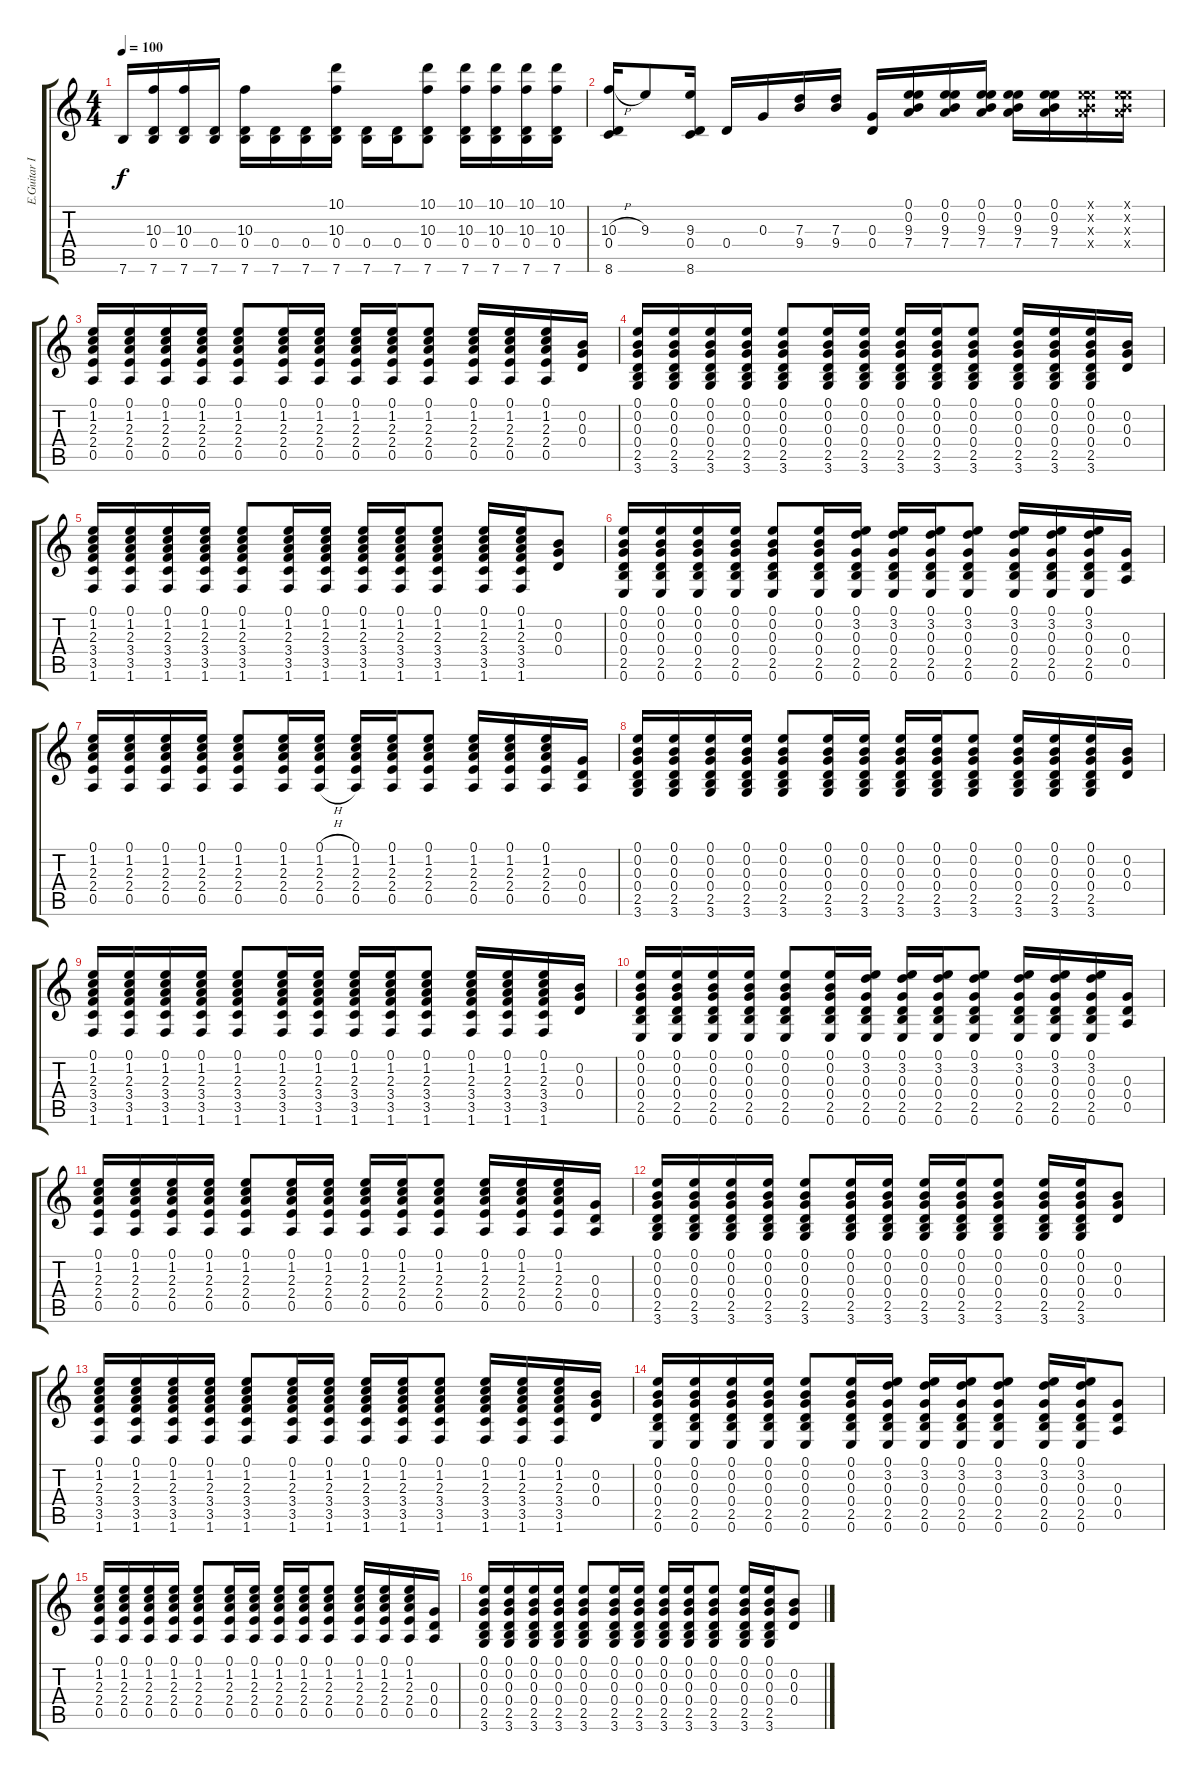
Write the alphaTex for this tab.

\track ("E.Guitar II" "E.Guitar I") {instrument electricguitarjazz}
\staff {score tabs}
\tuning (E4 B3 G3 D3 A2 E2) {hide}
\ts (4 4)
\tempo 100
\clef g2
\ks c
7.6.16{dy f} (10.3 0.4 7.6).16 (10.3 0.4 7.6).16 (0.4 7.6).16 (10.3 0.4 7.6).16 (0.4 7.6).16 (0.4 7.6).16 (10.1 10.3 0.4 7.6).16 (0.4 7.6).16 (0.4 7.6).16 (10.1 10.3 0.4 7.6).8 (10.1 10.3 0.4 7.6).16 (10.1 10.3 0.4 7.6).16 (10.1 10.3 0.4 7.6).16 (10.1 10.3 0.4 7.6).16 |
(10.3{h} 0.4 8.6).16 9.3.8 (9.3 0.4 8.6).16 0.4.16 0.3.16 (7.3 9.4).16 (7.3 9.4).16 (0.3 0.4).16 (0.1 0.2 9.3 7.4).16 (0.1 0.2 9.3 7.4).16 (0.1 0.2 9.3 7.4).16 (0.1 0.2 9.3 7.4).16 (0.1 0.2 9.3 7.4).16 (0.1{x} 0.2{x} 9.3{x} 7.4{x}).16 (0.1{x} 0.2{x} 9.3{x} 7.4{x}).16 |
(0.1 1.2 2.3 2.4 0.5).16 (0.1 1.2 2.3 2.4 0.5).16 (0.1 1.2 2.3 2.4 0.5).16 (0.1 1.2 2.3 2.4 0.5).16 (0.1 1.2 2.3 2.4 0.5).8 (0.1 1.2 2.3 2.4 0.5).16 (0.1 1.2 2.3 2.4 0.5).16 (0.1 1.2 2.3 2.4 0.5).16 (0.1 1.2 2.3 2.4 0.5).16 (0.1 1.2 2.3 2.4 0.5).8 (0.1 1.2 2.3 2.4 0.5).16 (0.1 1.2 2.3 2.4 0.5).16 (0.1 1.2 2.3 2.4 0.5).16 (0.2 0.3 0.4).16 |
(0.1 0.2 0.3 0.4 2.5 3.6).16 (0.1 0.2 0.3 0.4 2.5 3.6).16 (0.1 0.2 0.3 0.4 2.5 3.6).16 (0.1 0.2 0.3 0.4 2.5 3.6).16 (0.1 0.2 0.3 0.4 2.5 3.6).8 (0.1 0.2 0.3 0.4 2.5 3.6).16 (0.1 0.2 0.3 0.4 2.5 3.6).16 (0.1 0.2 0.3 0.4 2.5 3.6).16 (0.1 0.2 0.3 0.4 2.5 3.6).16 (0.1 0.2 0.3 0.4 2.5 3.6).8 (0.1 0.2 0.3 0.4 2.5 3.6).16 (0.1 0.2 0.3 0.4 2.5 3.6).16 (0.1 0.2 0.3 0.4 2.5 3.6).16 (0.2 0.3 0.4).16 |
(0.1 1.2 2.3 3.4 3.5 1.6).16 (0.1 1.2 2.3 3.4 3.5 1.6).16 (0.1 1.2 2.3 3.4 3.5 1.6).16 (0.1 1.2 2.3 3.4 3.5 1.6).16 (0.1 1.2 2.3 3.4 3.5 1.6).8 (0.1 1.2 2.3 3.4 3.5 1.6).16 (0.1 1.2 2.3 3.4 3.5 1.6).16 (0.1 1.2 2.3 3.4 3.5 1.6).16 (0.1 1.2 2.3 3.4 3.5 1.6).16 (0.1 1.2 2.3 3.4 3.5 1.6).8 (0.1 1.2 2.3 3.4 3.5 1.6).16 (0.1 1.2 2.3 3.4 3.5 1.6).16 (0.2 0.3 0.4).8 |
(0.1 0.2 0.3 0.4 2.5 0.6).16 (0.1 0.2 0.3 0.4 2.5 0.6).16 (0.1 0.2 0.3 0.4 2.5 0.6).16 (0.1 0.2 0.3 0.4 2.5 0.6).16 (0.1 0.2 0.3 0.4 2.5 0.6).8 (0.1 0.2 0.3 0.4 2.5 0.6).16 (0.1 3.2 0.3 0.4 2.5 0.6).16 (0.1 3.2 0.3 0.4 2.5 0.6).16 (0.1 3.2 0.3 0.4 2.5 0.6).16 (0.1 3.2 0.3 0.4 2.5 0.6).8 (0.1 3.2 0.3 0.4 2.5 0.6).16 (0.1 3.2 0.3 0.4 2.5 0.6).16 (0.1 3.2 0.3 0.4 2.5 0.6).16 (0.3 0.4 0.5).16 |
(0.1 1.2 2.3 2.4 0.5).16 (0.1 1.2 2.3 2.4 0.5).16 (0.1 1.2 2.3 2.4 0.5).16 (0.1 1.2 2.3 2.4 0.5).16 (0.1 1.2 2.3 2.4 0.5).8 (0.1 1.2 2.3 2.4 0.5).16 (0.1{h} 1.2 2.3 2.4 0.5{h}).16 (0.1 1.2 2.3 2.4 0.5).16 (0.1 1.2 2.3 2.4 0.5).16 (0.1 1.2 2.3 2.4 0.5).8 (0.1 1.2 2.3 2.4 0.5).16 (0.1 1.2 2.3 2.4 0.5).16 (0.1 1.2 2.3 2.4 0.5).16 (0.3 0.4 0.5).16 |
(0.1 0.2 0.3 0.4 2.5 3.6).16 (0.1 0.2 0.3 0.4 2.5 3.6).16 (0.1 0.2 0.3 0.4 2.5 3.6).16 (0.1 0.2 0.3 0.4 2.5 3.6).16 (0.1 0.2 0.3 0.4 2.5 3.6).8 (0.1 0.2 0.3 0.4 2.5 3.6).16 (0.1 0.2 0.3 0.4 2.5 3.6).16 (0.1 0.2 0.3 0.4 2.5 3.6).16 (0.1 0.2 0.3 0.4 2.5 3.6).16 (0.1 0.2 0.3 0.4 2.5 3.6).8 (0.1 0.2 0.3 0.4 2.5 3.6).16 (0.1 0.2 0.3 0.4 2.5 3.6).16 (0.1 0.2 0.3 0.4 2.5 3.6).16 (0.2 0.3 0.4).16 |
(0.1 1.2 2.3 3.4 3.5 1.6).16 (0.1 1.2 2.3 3.4 3.5 1.6).16 (0.1 1.2 2.3 3.4 3.5 1.6).16 (0.1 1.2 2.3 3.4 3.5 1.6).16 (0.1 1.2 2.3 3.4 3.5 1.6).8 (0.1 1.2 2.3 3.4 3.5 1.6).16 (0.1 1.2 2.3 3.4 3.5 1.6).16 (0.1 1.2 2.3 3.4 3.5 1.6).16 (0.1 1.2 2.3 3.4 3.5 1.6).16 (0.1 1.2 2.3 3.4 3.5 1.6).8 (0.1 1.2 2.3 3.4 3.5 1.6).16 (0.1 1.2 2.3 3.4 3.5 1.6).16 (0.1 1.2 2.3 3.4 3.5 1.6).16 (0.2 0.3 0.4).16 |
(0.1 0.2 0.3 0.4 2.5 0.6).16 (0.1 0.2 0.3 0.4 2.5 0.6).16 (0.1 0.2 0.3 0.4 2.5 0.6).16 (0.1 0.2 0.3 0.4 2.5 0.6).16 (0.1 0.2 0.3 0.4 2.5 0.6).8 (0.1 0.2 0.3 0.4 2.5 0.6).16 (0.1 3.2 0.3 0.4 2.5 0.6).16 (0.1 3.2 0.3 0.4 2.5 0.6).16 (0.1 3.2 0.3 0.4 2.5 0.6).16 (0.1 3.2 0.3 0.4 2.5 0.6).8 (0.1 3.2 0.3 0.4 2.5 0.6).16 (0.1 3.2 0.3 0.4 2.5 0.6).16 (0.1 3.2 0.3 0.4 2.5 0.6).16 (0.3 0.4 0.5).16 |
(0.1 1.2 2.3 2.4 0.5).16 (0.1 1.2 2.3 2.4 0.5).16 (0.1 1.2 2.3 2.4 0.5).16 (0.1 1.2 2.3 2.4 0.5).16 (0.1 1.2 2.3 2.4 0.5).8 (0.1 1.2 2.3 2.4 0.5).16 (0.1 1.2 2.3 2.4 0.5).16 (0.1 1.2 2.3 2.4 0.5).16 (0.1 1.2 2.3 2.4 0.5).16 (0.1 1.2 2.3 2.4 0.5).8 (0.1 1.2 2.3 2.4 0.5).16 (0.1 1.2 2.3 2.4 0.5).16 (0.1 1.2 2.3 2.4 0.5).16 (0.3 0.4 0.5).16 |
(0.1 0.2 0.3 0.4 2.5 3.6).16 (0.1 0.2 0.3 0.4 2.5 3.6).16 (0.1 0.2 0.3 0.4 2.5 3.6).16 (0.1 0.2 0.3 0.4 2.5 3.6).16 (0.1 0.2 0.3 0.4 2.5 3.6).8 (0.1 0.2 0.3 0.4 2.5 3.6).16 (0.1 0.2 0.3 0.4 2.5 3.6).16 (0.1 0.2 0.3 0.4 2.5 3.6).16 (0.1 0.2 0.3 0.4 2.5 3.6).16 (0.1 0.2 0.3 0.4 2.5 3.6).8 (0.1 0.2 0.3 0.4 2.5 3.6).16 (0.1 0.2 0.3 0.4 2.5 3.6).16 (0.2 0.3 0.4).8 |
(0.1 1.2 2.3 3.4 3.5 1.6).16 (0.1 1.2 2.3 3.4 3.5 1.6).16 (0.1 1.2 2.3 3.4 3.5 1.6).16 (0.1 1.2 2.3 3.4 3.5 1.6).16 (0.1 1.2 2.3 3.4 3.5 1.6).8 (0.1 1.2 2.3 3.4 3.5 1.6).16 (0.1 1.2 2.3 3.4 3.5 1.6).16 (0.1 1.2 2.3 3.4 3.5 1.6).16 (0.1 1.2 2.3 3.4 3.5 1.6).16 (0.1 1.2 2.3 3.4 3.5 1.6).8 (0.1 1.2 2.3 3.4 3.5 1.6).16 (0.1 1.2 2.3 3.4 3.5 1.6).16 (0.1 1.2 2.3 3.4 3.5 1.6).16 (0.2 0.3 0.4).16 |
(0.1 0.2 0.3 0.4 2.5 0.6).16 (0.1 0.2 0.3 0.4 2.5 0.6).16 (0.1 0.2 0.3 0.4 2.5 0.6).16 (0.1 0.2 0.3 0.4 2.5 0.6).16 (0.1 0.2 0.3 0.4 2.5 0.6).8 (0.1 0.2 0.3 0.4 2.5 0.6).16 (0.1 3.2 0.3 0.4 2.5 0.6).16 (0.1 3.2 0.3 0.4 2.5 0.6).16 (0.1 3.2 0.3 0.4 2.5 0.6).16 (0.1 3.2 0.3 0.4 2.5 0.6).8 (0.1 3.2 0.3 0.4 2.5 0.6).16 (0.1 3.2 0.3 0.4 2.5 0.6).16 (0.3 0.4 0.5).8 |
(0.1 1.2 2.3 2.4 0.5).16 (0.1 1.2 2.3 2.4 0.5).16 (0.1 1.2 2.3 2.4 0.5).16 (0.1 1.2 2.3 2.4 0.5).16 (0.1 1.2 2.3 2.4 0.5).8 (0.1 1.2 2.3 2.4 0.5).16 (0.1 1.2 2.3 2.4 0.5).16 (0.1 1.2 2.3 2.4 0.5).16 (0.1 1.2 2.3 2.4 0.5).16 (0.1 1.2 2.3 2.4 0.5).8 (0.1 1.2 2.3 2.4 0.5).16 (0.1 1.2 2.3 2.4 0.5).16 (0.1 1.2 2.3 2.4 0.5).16 (0.3 0.4 0.5).16 |
(0.1 0.2 0.3 0.4 2.5 3.6).16 (0.1 0.2 0.3 0.4 2.5 3.6).16 (0.1 0.2 0.3 0.4 2.5 3.6).16 (0.1 0.2 0.3 0.4 2.5 3.6).16 (0.1 0.2 0.3 0.4 2.5 3.6).8 (0.1 0.2 0.3 0.4 2.5 3.6).16 (0.1 0.2 0.3 0.4 2.5 3.6).16 (0.1 0.2 0.3 0.4 2.5 3.6).16 (0.1 0.2 0.3 0.4 2.5 3.6).16 (0.1 0.2 0.3 0.4 2.5 3.6).8 (0.1 0.2 0.3 0.4 2.5 3.6).16 (0.1 0.2 0.3 0.4 2.5 3.6).16 (0.2 0.3 0.4).8
